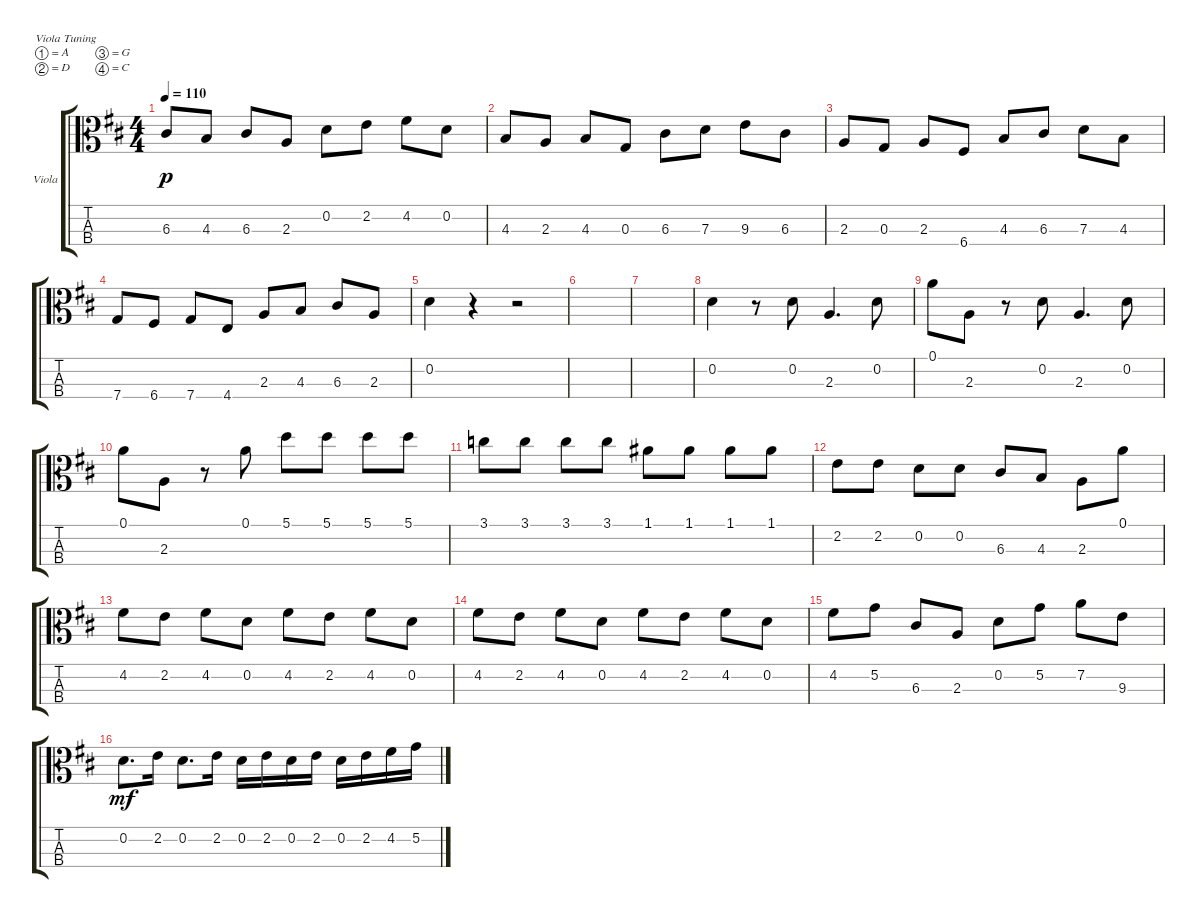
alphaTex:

\defaultSystemsLayout 4
\bracketExtendMode groupsimilarinstruments
\firstSystemTrackNameOrientation horizontal
\otherSystemsTrackNameOrientation horizontal
\track ("Viola" "Viola") {instrument viola}
\staff {score tabs}
\tuning (A4 D4 G3 C3)
\ts (4 4)
\tempo 110
\clef c3
\scale
0.333333
\ks d
6.3.8{dy p} 4.3.8 6.3.8 2.3.8 0.2.8 2.2.8 4.2.8 0.2.8 |
\scale
0.333333 4.3.8 2.3.8 4.3.8 0.3.8 6.3.8 7.3.8 9.3.8 6.3.8 |
\scale
0.333333 2.3.8 0.3.8 2.3.8 6.4.8 4.3.8 6.3.8 7.3.8 4.3.8 |
\scale
0.333333 7.4.8 6.4.8 7.4.8 4.4.8 2.3.8 4.3.8 6.3.8 2.3.8 |
\scale
0.333333 0.2.4 r.4 r.2 |
\scale
0.333333 |
\scale
0.333333 |
\scale
0.333333 0.2.4 r.8 0.2.8 2.3.4{d} 0.2.8 |
\scale
0.333333 0.1.8 2.3.8 r.8 0.2.8 2.3.4{d} 0.2.8 |
\scale
0.333333 0.1.8 2.3.8 r.8 0.1.8 5.1.8 5.1.8 5.1.8 5.1.8 |
\scale
0.333333 3.1.8 3.1.8 3.1.8 3.1.8 1.1.8 1.1.8 1.1.8 1.1.8 |
\scale
0.333333 2.2.8 2.2.8 0.2.8 0.2.8 6.3.8 4.3.8 2.3.8 0.1.8 |
\scale
0.333333 4.2.8 2.2.8 4.2.8 0.2.8 4.2.8 2.2.8 4.2.8 0.2.8 |
\scale
0.333333 4.2.8 2.2.8 4.2.8 0.2.8 4.2.8 2.2.8 4.2.8 0.2.8 |
\scale
0.333333 4.2.8 5.2.8 6.3.8 2.3.8 0.2.8 5.2.8 7.2.8 9.3.8 |
\scale
0.333333 0.2.8{d dy mf} 2.2.16 0.2.8{d} 2.2.16 0.2.16 2.2.16 0.2.16 2.2.16 0.2.16 2.2.16 4.2.16 5.2.16
